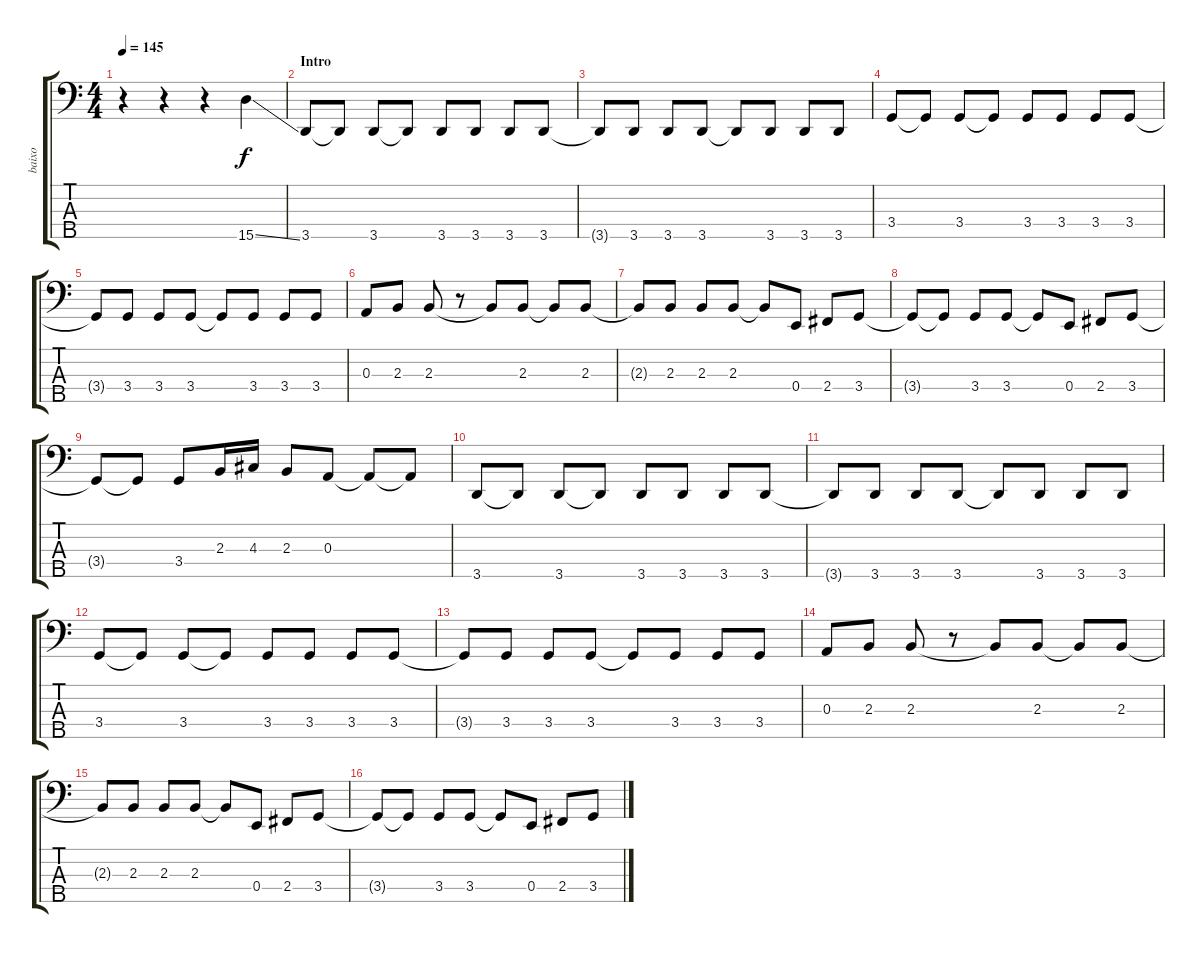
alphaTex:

\track ("baixo" "baixo") {instrument electricbassfinger}
\staff {score tabs}
\tuning (G2 D2 A1 E1 B0) {hide}
\ts (4 4)
\tempo 145
\clef f4
\ks c
r.4{dy f instrument electricbassfinger} r.4 r.4 15.5{ss}.4 |
\section ("" "Intro")
3.5.8 3.5{t}.8 3.5.8 3.5{t}.8 3.5.8 3.5.8 3.5.8 3.5.8 |
3.5{t}.8 3.5.8 3.5.8 3.5.8 3.5{t}.8 3.5.8 3.5.8 3.5.8 |
3.4.8 3.4{t}.8 3.4.8 3.4{t}.8 3.4.8 3.4.8 3.4.8 3.4.8 |
3.4{t}.8 3.4.8 3.4.8 3.4.8 3.4{t}.8 3.4.8 3.4.8 3.4.8 |
0.3.8 2.3.8 2.3.8 r.8 2.3{t}.8 2.3.8 2.3{t}.8 2.3.8 |
2.3{t}.8 2.3.8 2.3.8 2.3.8 2.3{t}.8 0.4.8 2.4.8 3.4.8 |
3.4{t}.8 3.4{t}.8 3.4.8 3.4.8 3.4{t}.8 0.4.8 2.4.8 3.4.8 |
3.4{t}.8 3.4{t}.8 3.4.8 2.3.16 4.3.16 2.3.8 0.3.8 0.3{t}.8 0.3{t}.8 |
3.5.8 3.5{t}.8 3.5.8 3.5{t}.8 3.5.8 3.5.8 3.5.8 3.5.8 |
3.5{t}.8 3.5.8 3.5.8 3.5.8 3.5{t}.8 3.5.8 3.5.8 3.5.8 |
3.4.8 3.4{t}.8 3.4.8 3.4{t}.8 3.4.8 3.4.8 3.4.8 3.4.8 |
3.4{t}.8 3.4.8 3.4.8 3.4.8 3.4{t}.8 3.4.8 3.4.8 3.4.8 |
0.3.8 2.3.8 2.3.8 r.8 2.3{t}.8 2.3.8 2.3{t}.8 2.3.8 |
2.3{t}.8 2.3.8 2.3.8 2.3.8 2.3{t}.8 0.4.8 2.4.8 3.4.8 |
3.4{t}.8 3.4{t}.8 3.4.8 3.4.8 3.4{t}.8 0.4.8 2.4.8 3.4.8
